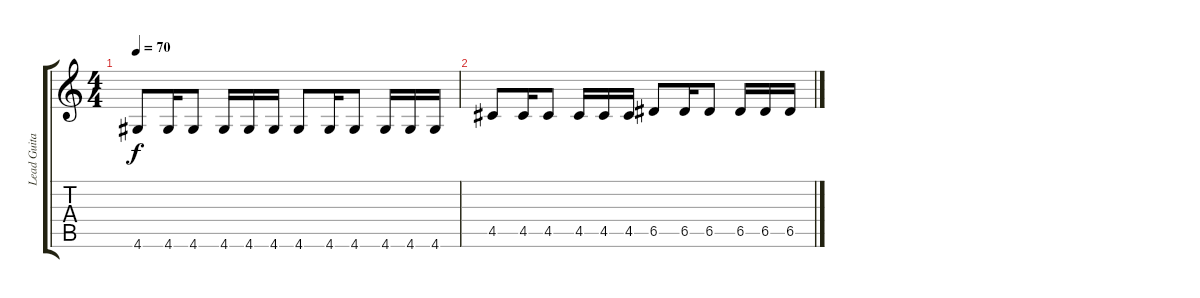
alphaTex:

\track ("Lead Guitar" "Lead Guita") {instrument overdrivenguitar}
\staff {score tabs}
\tuning (E4 B3 G3 D3 A2 E2) {hide}
\ts (4 4)
\tempo 70
\clef g2
\ks c
4.6.8{dy f instrument electricguitarclean} 4.6.16 4.6.8 4.6.16 4.6.16 4.6.16 4.6.8 4.6.16 4.6.8 4.6.16 4.6.16 4.6.16 |
4.5.8 4.5.16 4.5.8 4.5.16 4.5.16 4.5.16 6.5.8 6.5.16 6.5.8 6.5.16 6.5.16 6.5.16
